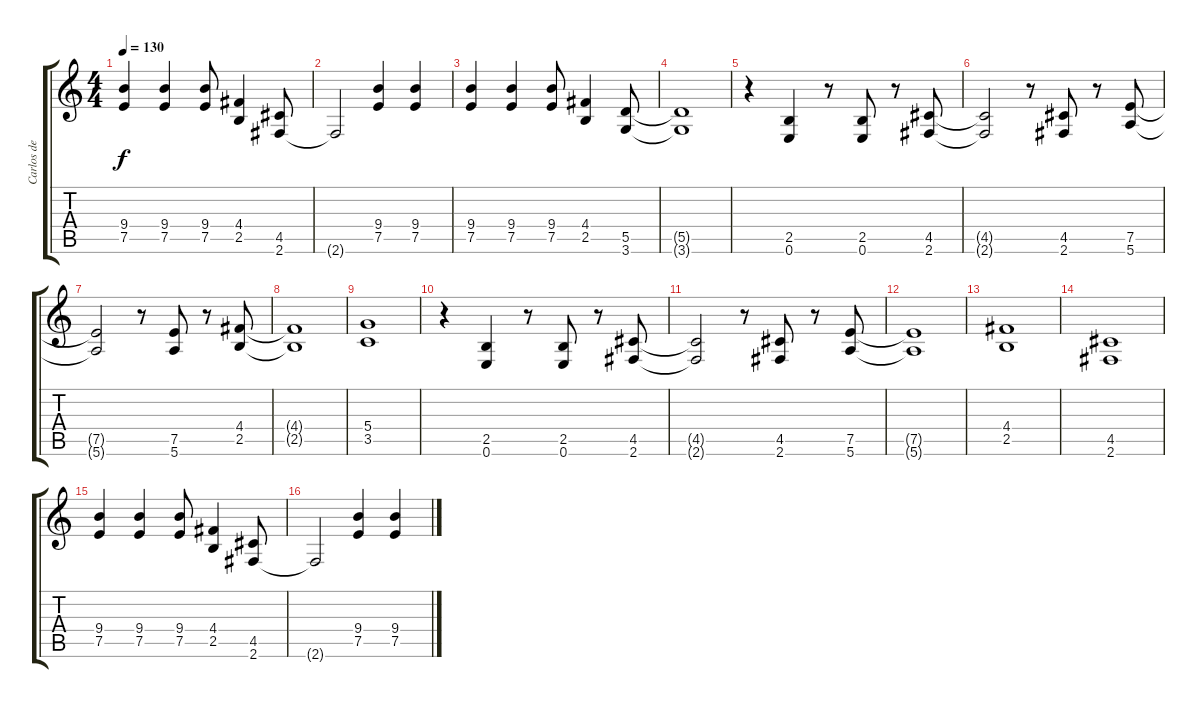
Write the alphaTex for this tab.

\track ("Carlos de Castro" "Carlos de ") {instrument distortionguitar}
\staff {score tabs}
\tuning (E4 B3 G3 D3 A2 E2) {hide}
\ts (4 4)
\tempo 130
\clef g2
\ks c
(9.4 7.5).4{dy f} (9.4 7.5).4 (9.4 7.5).8 (4.4 2.5).4 (4.5 2.6).8 |
2.6{t}.2 (9.4 7.5).4 (9.4 7.5).4 |
(9.4 7.5).4 (9.4 7.5).4 (9.4 7.5).8 (4.4 2.5).4 (5.5 3.6).8 |
(5.5{t} 3.6{t}).1 |
r.4 (2.5 0.6).4 r.8 (2.5 0.6).8 r.8 (4.5 2.6).8 |
(4.5{t} 2.6{t}).2 r.8 (4.5 2.6).8 r.8 (7.5 5.6).8 |
(7.5{t} 5.6{t}).2 r.8 (7.5 5.6).8 r.8 (4.4 2.5).8 |
(4.4{t} 2.5{t}).1 |
(5.4 3.5).1 |
r.4 (2.5 0.6).4 r.8 (2.5 0.6).8 r.8 (4.5 2.6).8 |
(4.5{t} 2.6{t}).2 r.8 (4.5 2.6).8 r.8 (7.5 5.6).8 |
(7.5{t} 5.6{t}).1 |
(4.4 2.5).1 |
(4.5 2.6).1 |
(9.4 7.5).4 (9.4 7.5).4 (9.4 7.5).8 (4.4 2.5).4 (4.5 2.6).8 |
2.6{t}.2 (9.4 7.5).4 (9.4 7.5).4
